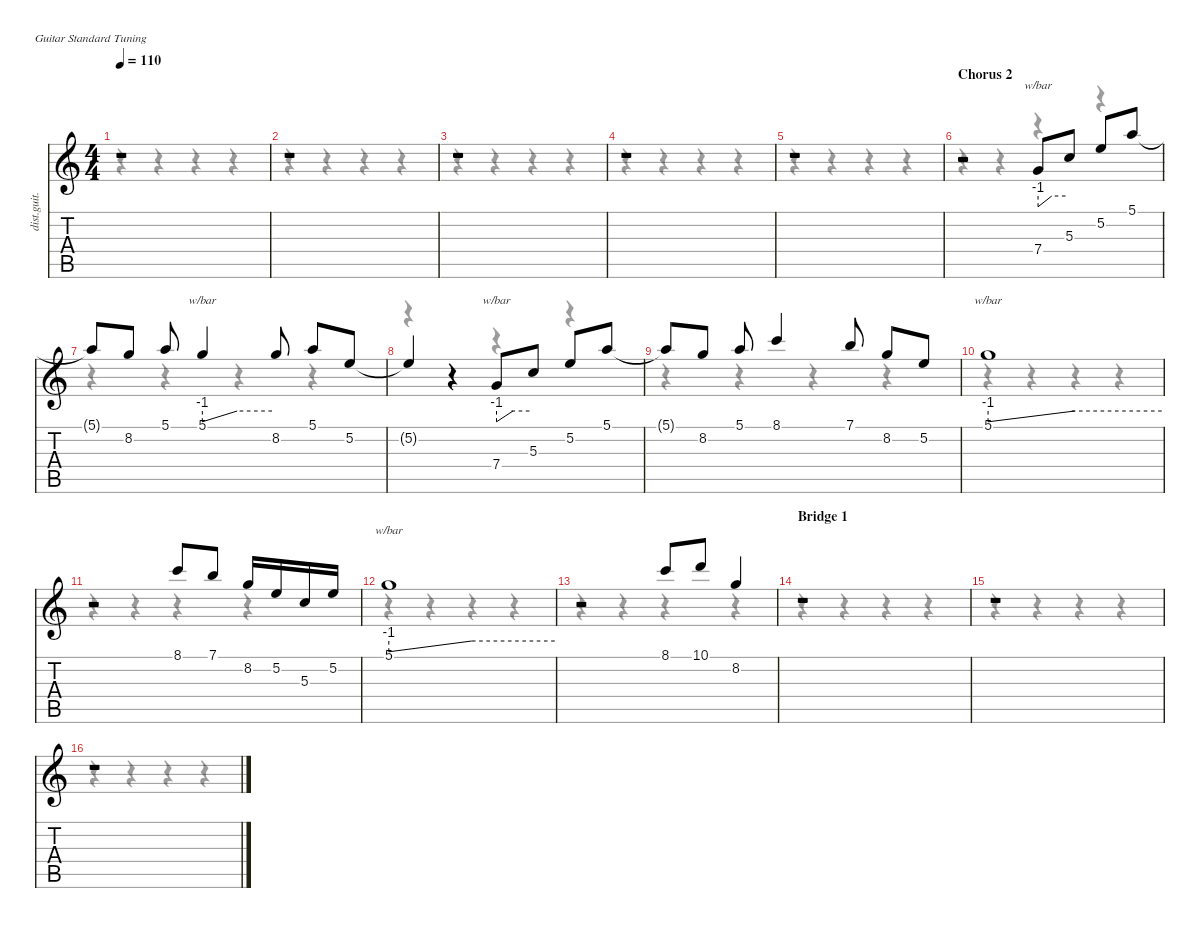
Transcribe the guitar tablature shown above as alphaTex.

\defaultSystemsLayout 4
\hideDynamics
\bracketExtendMode nobrackets
\otherSystemsTrackNameOrientation horizontal
\track ("Gtr Solo" "dist.guit.") {instrument distortionguitar}
\staff {score tabs}
\tuning (E4 B3 G3 D3 A2 E2)
\voice
\ts (4 4)
\tempo 110
\clef g2
\ks c
r.1{dy f beam Up} |
r.1{beam Up} |
r.1{beam Up} |
r.1{beam Up} |
r.1{beam Up} |
\section ("" "Chorus 2")
r.2{beam Up} 7.4.8{tbe (custom default 0 -4 30 0 30 0 60 0) beam Up} 5.3.8{beam Up} 5.2.8{beam Up} 5.1.8{beam Up} |
5.1{t}.8{beam Up} 8.2.8{beam Up} 5.1.8{beam Up} 5.1.4{tbe (custom default 0 -4 30 0 30 0 60 0) beam Up} 8.2.8{beam Up} 5.1.8{beam Up} 5.2.8{beam Up} |
5.2{t}.4{beam Up} r.4{beam Up} 7.4.8{tbe (custom default 0 -4 30 0 30 0 60 0) beam Up} 5.3.8{beam Up} 5.2.8{beam Up} 5.1.8{beam Up} |
5.1{t}.8{beam Up} 8.2.8{beam Up} 5.1.8{beam Up} 8.1.4{beam Up} 7.1.8{beam Up} 8.2.8{beam Up} 5.2.8{beam Up} |
5.1.1{tbe (custom default 0 -4 30 0 30 0 60 0) beam Up} |
r.2{beam Up} 8.1.8{beam Up} 7.1.8{beam Up} 8.2.16{beam Up} 5.2.16{beam Up} 5.3.16{beam Up} 5.2.16{beam Up} |
5.1.1{tbe (custom default 0 -4 30 0 30 0 60 0) beam Up} |
r.2{beam Up} 8.1.8{beam Up} 10.1.8{beam Up} 8.2.4{beam Up} |
\section ("" "Bridge 1")
r.1{beam Up} |
r.1{beam Up} |
r.1{beam Up}
\voice
\clef g2
\ottava regular
\simile none
\ks c
r.4{dy mf beam Down} r.4{beam Down} r.4{beam Down} r.4{beam Down} |
r.4{beam Down} r.4{beam Down} r.4{beam Down} r.4{beam Down} |
r.4{beam Down} r.4{beam Down} r.4{beam Down} r.4{beam Down} |
r.4{beam Down} r.4{beam Down} r.4{beam Down} r.4{beam Down} |
r.4{beam Down} r.4{beam Down} r.4{beam Down} r.4{beam Down} |
r.4{beam Down} r.4{beam Down} r.4{beam Down} r.4{beam Down} |
r.4{beam Down} r.4{beam Down} r.4{beam Down} r.4{beam Down} |
r.4{beam Down} r.4{beam Down} r.4{beam Down} r.4{beam Down} |
r.4{beam Down} r.4{beam Down} r.4{beam Down} r.4{beam Down} |
r.4{beam Down} r.4{beam Down} r.4{beam Down} r.4{beam Down} |
r.4{beam Down} r.4{beam Down} r.4{beam Down} r.4{beam Down} |
r.4{beam Down} r.4{beam Down} r.4{beam Down} r.4{beam Down} |
r.4{beam Down} r.4{beam Down} r.4{beam Down} r.4{beam Down} |
r.4{beam Down} r.4{beam Down} r.4{beam Down} r.4{beam Down} |
r.4{beam Down} r.4{beam Down} r.4{beam Down} r.4{beam Down} |
r.4{beam Down} r.4{beam Down} r.4{beam Down} r.4{beam Down}
